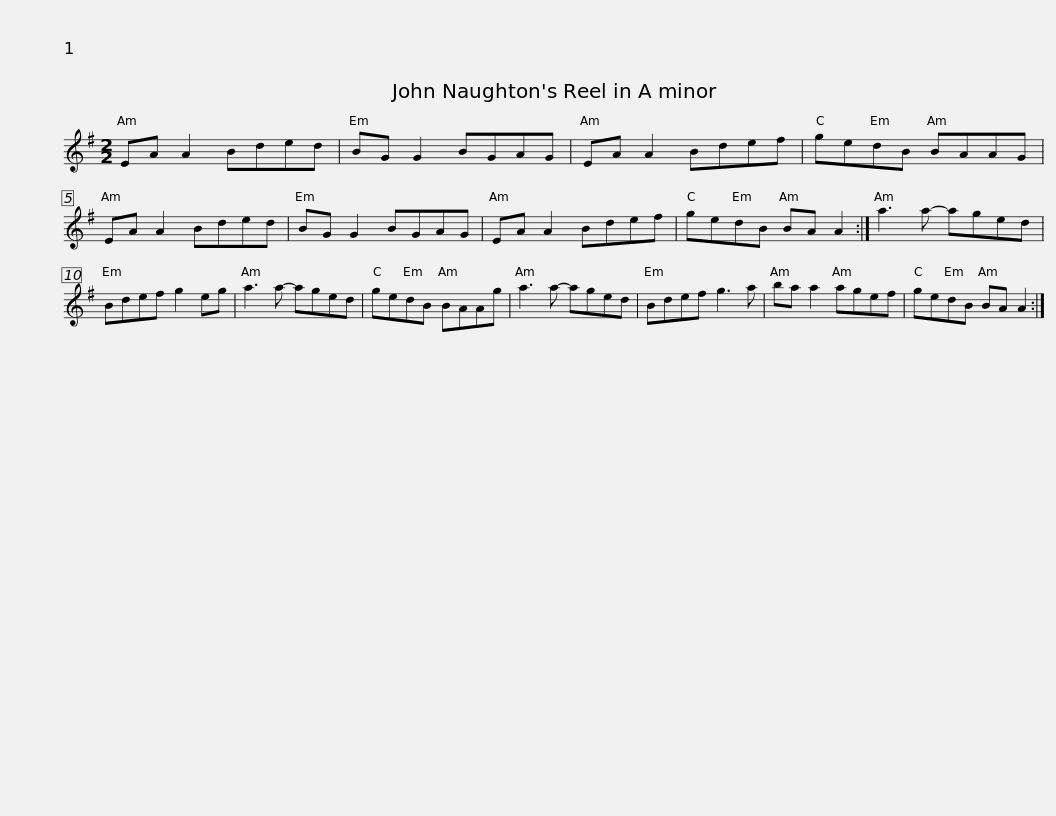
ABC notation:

X:1
L:1/8
M:2/2
I:linebreak $
K:Emin
V:1 treble
V:1
 EA A2 Bded | BG G2 BGAG | EA A2 Bdef | gedB BAAG |$ EA A2 Bded | %5
 BG G2 BGAG | EA A2 Bdef | gedB BA A2 :|$ a3 a- aged | Bdef g2 eg | %10
 a3 a- aged | gedB BAAg |$ a3 a- aged | Bdef g3 a | ba a2 agef | %15
 gedB BA A2 :| %16
